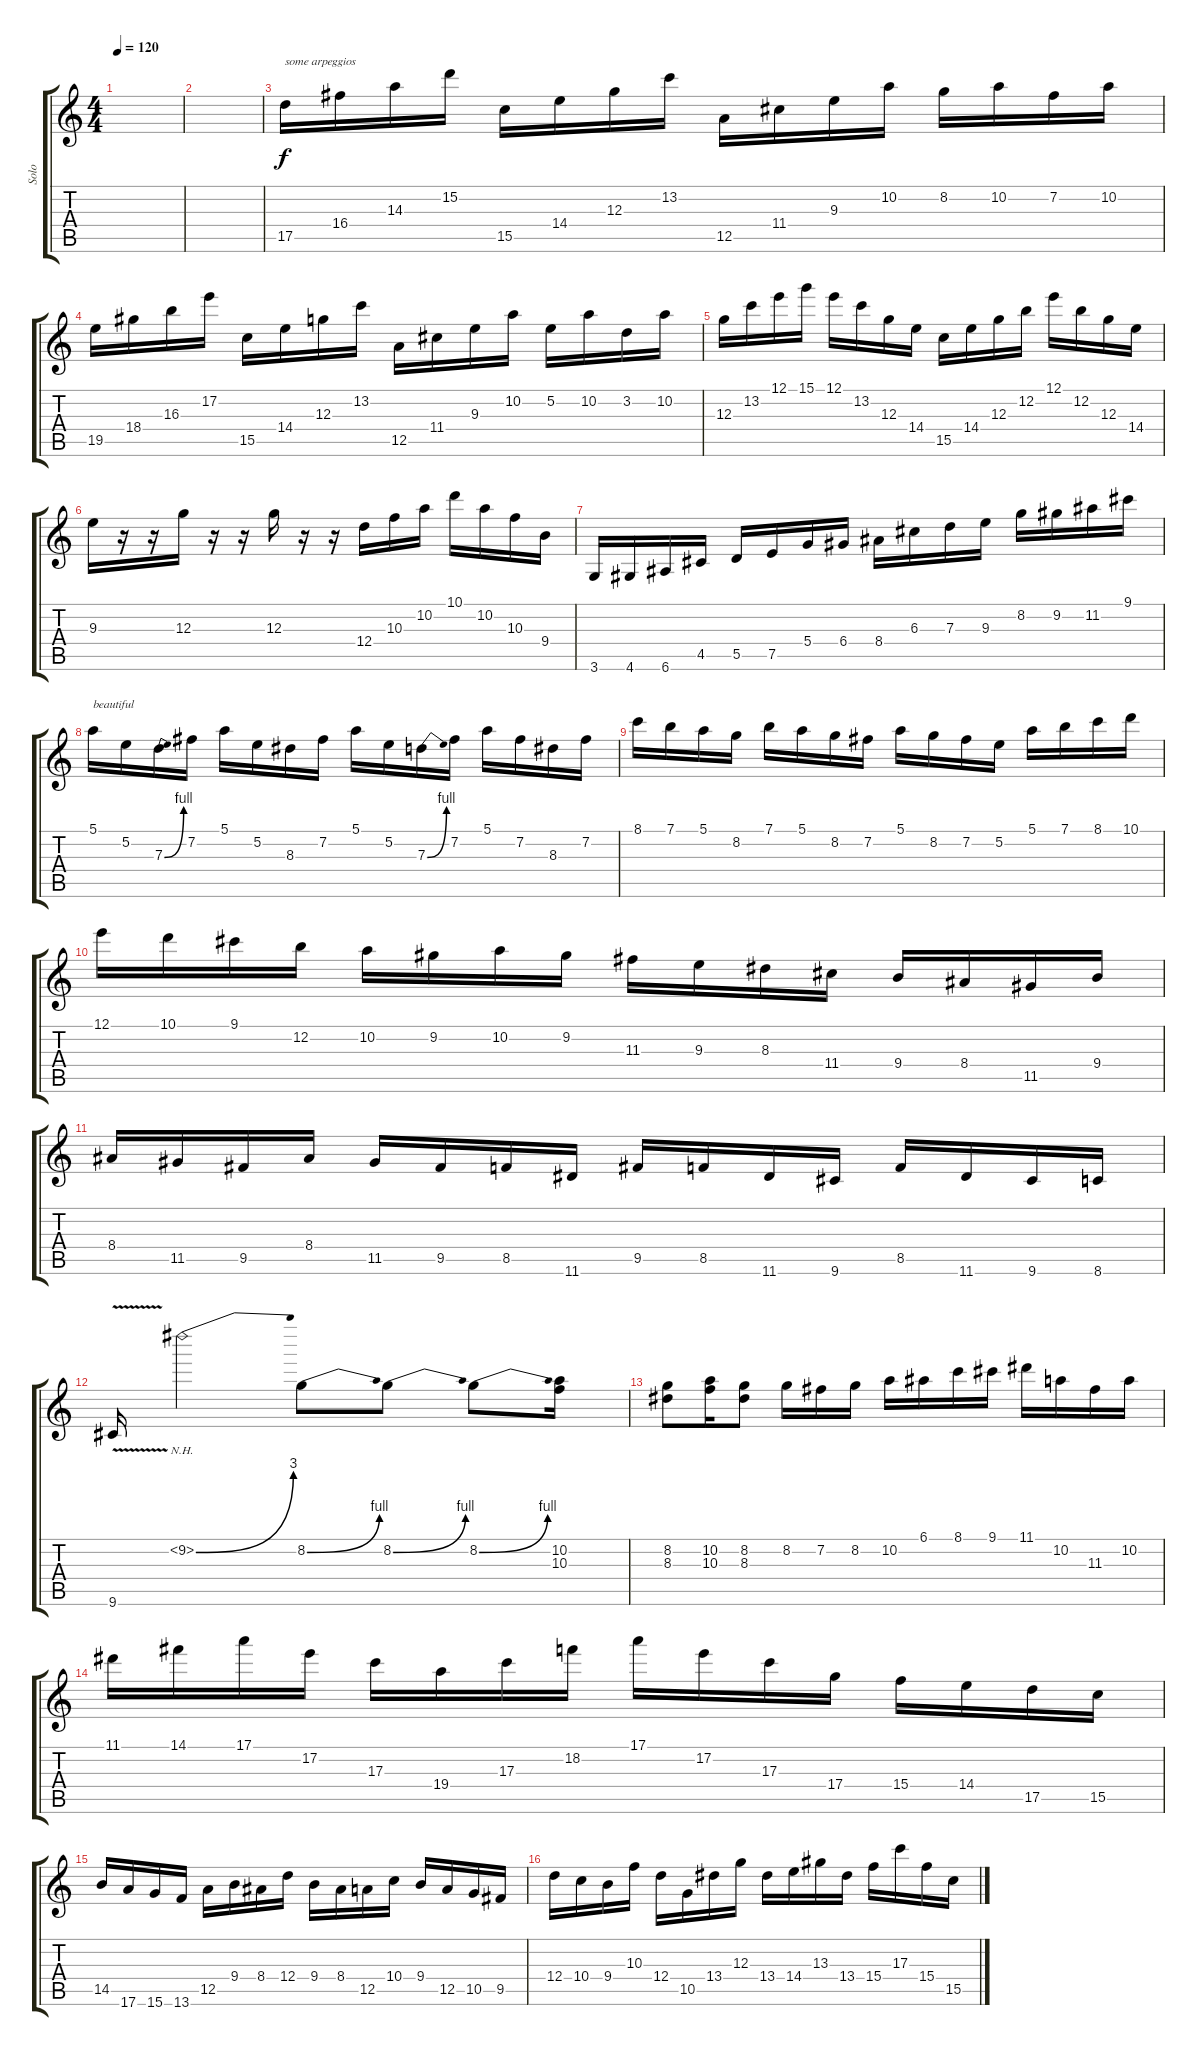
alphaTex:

\track ("Solo" "Solo") {instrument overdrivenguitar}
\staff {score tabs}
\tuning (E4 B3 G3 D3 A2 E2) {hide}
\ts (4 4)
\tempo 120
\clef g2
\ks c
|
|
17.5.16{txt "some arpeggios"} 16.4.16 14.3.16 15.2.16 15.5.16 14.4.16 12.3.16 13.2.16 12.5.16 11.4.16 9.3.16 10.2.16 8.2.16 10.2.16 7.2.16 10.2.16 |
19.5.16 18.4.16 16.3.16 17.2.16 15.5.16 14.4.16 12.3.16 13.2.16 12.5.16 11.4.16 9.3.16 10.2.16 5.2.16 10.2.16 3.2.16 10.2.16 |
12.3.16 13.2.16 12.1.16 15.1.16 12.1.16 13.2.16 12.3.16 14.4.16 15.5.16 14.4.16 12.3.16 12.2.16 12.1.16 12.2.16 12.3.16 14.4.16 |
9.3.16 r.16 r.16 12.3.16 r.16 r.16 12.3.16 r.16 r.16 12.4.16 10.3.16 10.2.16 10.1.16 10.2.16 10.3.16 9.4.16 |
3.6.16 4.6.16 6.6.16 4.5.16 5.5.16 7.5.16 5.4.16 6.4.16 8.4.16 6.3.16 7.3.16 9.3.16 8.2.16 9.2.16 11.2.16 9.1.16 |
5.1.16{txt "beautiful"} 5.2.16 7.3{be (bend 0 0 60 4)}.16 7.2.16 5.1.16 5.2.16 8.3.16 7.2.16 5.1.16 5.2.16 7.3{be (bend 0 0 60 4)}.16 7.2.16 5.1.16 7.2.16 8.3.16 7.2.16 |
8.1.16 7.1.16 5.1.16 8.2.16 7.1.16 5.1.16 8.2.16 7.2.16 5.1.16 8.2.16 7.2.16 5.2.16 5.1.16 7.1.16 8.1.16 10.1.16 |
12.1.16 10.1.16 9.1.16 12.2.16 10.2.16 9.2.16 10.2.16 9.2.16 11.3.16 9.3.16 8.3.16 11.4.16 9.4.16 8.4.16 11.5.16 9.4.16 |
8.4.16 11.5.16 9.5.16 8.4.16 11.5.16 9.5.16 8.5.16 11.6.16 9.5.16 8.5.16 11.6.16 9.6.16 8.5.16 11.6.16 9.6.16 8.6.16 |
9.6{v}.16 9.2{be (bend 0 0 60 12) nh}.2 8.2{be (bend 0 0 60 4)}.8 8.2{be (bend 0 0 60 4)}.8 8.2{be (bend 0 0 60 4)}.8 (10.2 10.3).16 |
(8.2 8.3).8 (10.2 10.3).16 (8.2 8.3).8 8.2.16 7.2.16 8.2.16 10.2.16 6.1.16 8.1.16 9.1.16 11.1.16 10.2.16 11.3.16 10.2.16 |
11.1.16 14.1.16 17.1.16 17.2.16 17.3.16 19.4.16 17.3.16 18.2.16 17.1.16 17.2.16 17.3.16 17.4.16 15.4.16 14.4.16 17.5.16 15.5.16 |
14.5.16 17.6.16 15.6.16 13.6.16 12.5.16 9.4.16 8.4.16 12.4.16 9.4.16 8.4.16 12.5.16 10.4.16 9.4.16 12.5.16 10.5.16 9.5.16 |
12.4.16 10.4.16 9.4.16 10.3.16 12.4.16 10.5.16 13.4.16 12.3.16 13.4.16 14.4.16 13.3.16 13.4.16 15.4.16 17.3.16 15.4.16 15.5.16
